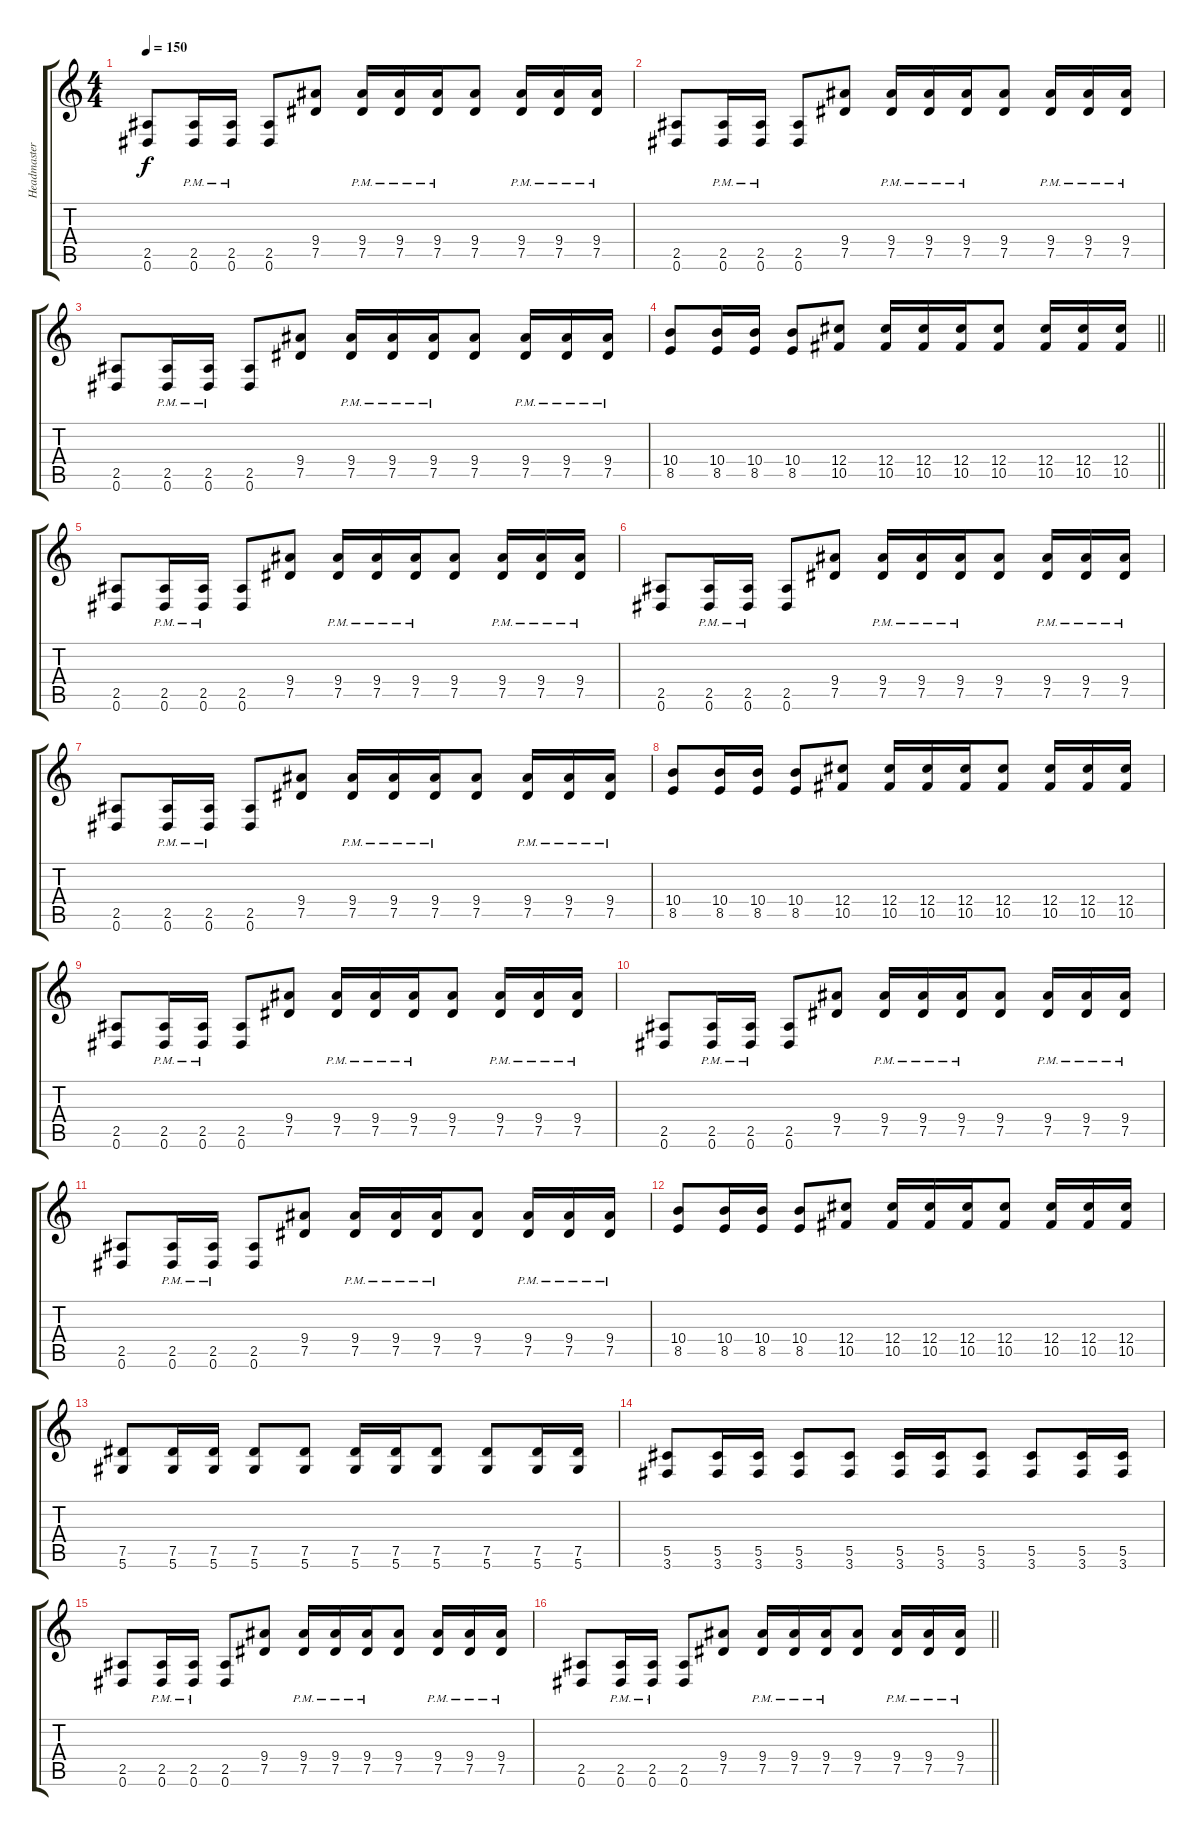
\track ("Headmaster" "Headmaster") {instrument overdrivenguitar}
\staff {score tabs}
\tuning (Eb4 Bb3 Gb3 Db3 Ab2 Eb2) {hide}
\ts (4 4)
\tempo 150
\clef g2
\ks c
(2.5 0.6).8{dy f} (2.5 0.6{pm}).16 (2.5 0.6{pm}).16 (2.5 0.6).8 (9.4 7.5).8 (9.4 7.5{pm}).16 (9.4 7.5{pm}).16 (9.4 7.5{pm}).16 (9.4 7.5).8 (9.4 7.5{pm}).16 (9.4 7.5{pm}).16 (9.4 7.5{pm}).16 |
(2.5 0.6).8 (2.5 0.6{pm}).16 (2.5 0.6{pm}).16 (2.5 0.6).8 (9.4 7.5).8 (9.4 7.5{pm}).16 (9.4 7.5{pm}).16 (9.4 7.5{pm}).16 (9.4 7.5).8 (9.4 7.5{pm}).16 (9.4 7.5{pm}).16 (9.4 7.5{pm}).16 |
(2.5 0.6).8 (2.5 0.6{pm}).16 (2.5 0.6{pm}).16 (2.5 0.6).8 (9.4 7.5).8 (9.4 7.5{pm}).16 (9.4 7.5{pm}).16 (9.4 7.5{pm}).16 (9.4 7.5).8 (9.4 7.5{pm}).16 (9.4 7.5{pm}).16 (9.4 7.5{pm}).16 |
\barLineRight lightlight
(10.4 8.5).8 (10.4 8.5).16 (10.4 8.5).16 (10.4 8.5).8 (12.4 10.5).8 (12.4 10.5).16 (12.4 10.5).16 (12.4 10.5).16 (12.4 10.5).8 (12.4 10.5).16 (12.4 10.5).16 (12.4 10.5).16 |
\section ("" "")
(2.5 0.6).8 (2.5 0.6{pm}).16 (2.5 0.6{pm}).16 (2.5 0.6).8 (9.4 7.5).8 (9.4 7.5{pm}).16 (9.4 7.5{pm}).16 (9.4 7.5{pm}).16 (9.4 7.5).8 (9.4 7.5{pm}).16 (9.4 7.5{pm}).16 (9.4 7.5{pm}).16 |
(2.5 0.6).8 (2.5 0.6{pm}).16 (2.5 0.6{pm}).16 (2.5 0.6).8 (9.4 7.5).8 (9.4 7.5{pm}).16 (9.4 7.5{pm}).16 (9.4 7.5{pm}).16 (9.4 7.5).8 (9.4 7.5{pm}).16 (9.4 7.5{pm}).16 (9.4 7.5{pm}).16 |
(2.5 0.6).8 (2.5 0.6{pm}).16 (2.5 0.6{pm}).16 (2.5 0.6).8 (9.4 7.5).8 (9.4 7.5{pm}).16 (9.4 7.5{pm}).16 (9.4 7.5{pm}).16 (9.4 7.5).8 (9.4 7.5{pm}).16 (9.4 7.5{pm}).16 (9.4 7.5{pm}).16 |
(10.4 8.5).8 (10.4 8.5).16 (10.4 8.5).16 (10.4 8.5).8 (12.4 10.5).8 (12.4 10.5).16 (12.4 10.5).16 (12.4 10.5).16 (12.4 10.5).8 (12.4 10.5).16 (12.4 10.5).16 (12.4 10.5).16 |
(2.5 0.6).8 (2.5 0.6{pm}).16 (2.5 0.6{pm}).16 (2.5 0.6).8 (9.4 7.5).8 (9.4 7.5{pm}).16 (9.4 7.5{pm}).16 (9.4 7.5{pm}).16 (9.4 7.5).8 (9.4 7.5{pm}).16 (9.4 7.5{pm}).16 (9.4 7.5{pm}).16 |
(2.5 0.6).8 (2.5 0.6{pm}).16 (2.5 0.6{pm}).16 (2.5 0.6).8 (9.4 7.5).8 (9.4 7.5{pm}).16 (9.4 7.5{pm}).16 (9.4 7.5{pm}).16 (9.4 7.5).8 (9.4 7.5{pm}).16 (9.4 7.5{pm}).16 (9.4 7.5{pm}).16 |
(2.5 0.6).8 (2.5 0.6{pm}).16 (2.5 0.6{pm}).16 (2.5 0.6).8 (9.4 7.5).8 (9.4 7.5{pm}).16 (9.4 7.5{pm}).16 (9.4 7.5{pm}).16 (9.4 7.5).8 (9.4 7.5{pm}).16 (9.4 7.5{pm}).16 (9.4 7.5{pm}).16 |
(10.4 8.5).8 (10.4 8.5).16 (10.4 8.5).16 (10.4 8.5).8 (12.4 10.5).8 (12.4 10.5).16 (12.4 10.5).16 (12.4 10.5).16 (12.4 10.5).8 (12.4 10.5).16 (12.4 10.5).16 (12.4 10.5).16 |
(7.5 5.6).8 (7.5 5.6).16 (7.5 5.6).16 (7.5 5.6).8 (7.5 5.6).8 (7.5 5.6).16 (7.5 5.6).16 (7.5 5.6).8 (7.5 5.6).8 (7.5 5.6).16 (7.5 5.6).16 |
(5.5 3.6).8 (5.5 3.6).16 (5.5 3.6).16 (5.5 3.6).8 (5.5 3.6).8 (5.5 3.6).16 (5.5 3.6).16 (5.5 3.6).8 (5.5 3.6).8 (5.5 3.6).16 (5.5 3.6).16 |
(2.5 0.6).8 (2.5 0.6{pm}).16 (2.5 0.6{pm}).16 (2.5 0.6).8 (9.4 7.5).8 (9.4 7.5{pm}).16 (9.4 7.5{pm}).16 (9.4 7.5{pm}).16 (9.4 7.5).8 (9.4 7.5{pm}).16 (9.4 7.5{pm}).16 (9.4 7.5{pm}).16 |
\barLineRight lightlight
(2.5 0.6).8 (2.5 0.6{pm}).16 (2.5 0.6{pm}).16 (2.5 0.6).8 (9.4 7.5).8 (9.4 7.5{pm}).16 (9.4 7.5{pm}).16 (9.4 7.5{pm}).16 (9.4 7.5).8 (9.4 7.5{pm}).16 (9.4 7.5{pm}).16 (9.4 7.5{pm}).16
